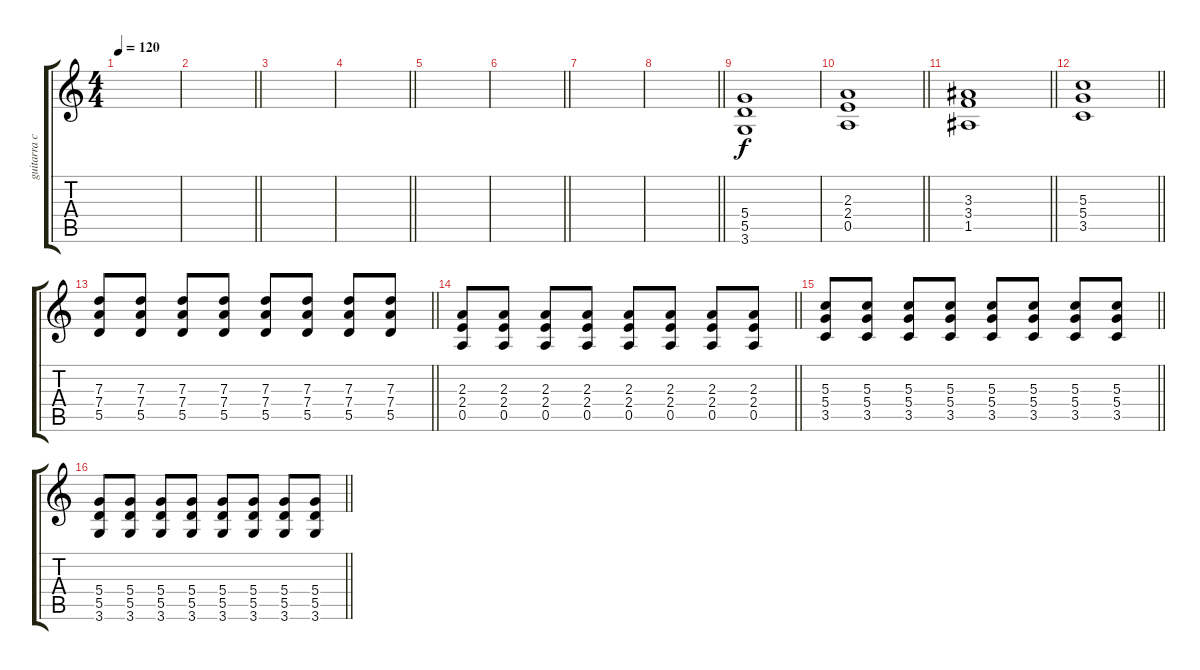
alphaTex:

\track ("guitarra chorus" "guitarra c") {instrument overdrivenguitar}
\staff {score tabs}
\tuning (E4 B3 G3 D3 A2 E2) {hide}
\ts (4 4)
\tempo 120
\clef g2
\ks c
|
\barLineRight lightlight
|
|
\barLineRight lightlight
|
|
\barLineRight lightlight
|
|
\barLineRight lightlight
|
(5.4 5.5 3.6).1 |
\barLineRight lightlight
(2.3 2.4 0.5).1 |
\barLineRight lightlight
(3.3 3.4 1.5).1 |
\barLineRight lightlight
(5.3 5.4 3.5).1 |
\barLineRight lightlight
(7.3 7.4 5.5).8 (7.3 7.4 5.5).8 (7.3 7.4 5.5).8 (7.3 7.4 5.5).8 (7.3 7.4 5.5).8 (7.3 7.4 5.5).8 (7.3 7.4 5.5).8 (7.3 7.4 5.5).8 |
\barLineRight lightlight
(2.3 2.4 0.5).8 (2.3 2.4 0.5).8 (2.3 2.4 0.5).8 (2.3 2.4 0.5).8 (2.3 2.4 0.5).8 (2.3 2.4 0.5).8 (2.3 2.4 0.5).8 (2.3 2.4 0.5).8 |
\barLineRight lightlight
(5.3 5.4 3.5).8 (5.3 5.4 3.5).8 (5.3 5.4 3.5).8 (5.3 5.4 3.5).8 (5.3 5.4 3.5).8 (5.3 5.4 3.5).8 (5.3 5.4 3.5).8 (5.3 5.4 3.5).8 |
\barLineRight lightlight
(5.4 5.5 3.6).8 (5.4 5.5 3.6).8 (5.4 5.5 3.6).8 (5.4 5.5 3.6).8 (5.4 5.5 3.6).8 (5.4 5.5 3.6).8 (5.4 5.5 3.6).8 (5.4 5.5 3.6).8
